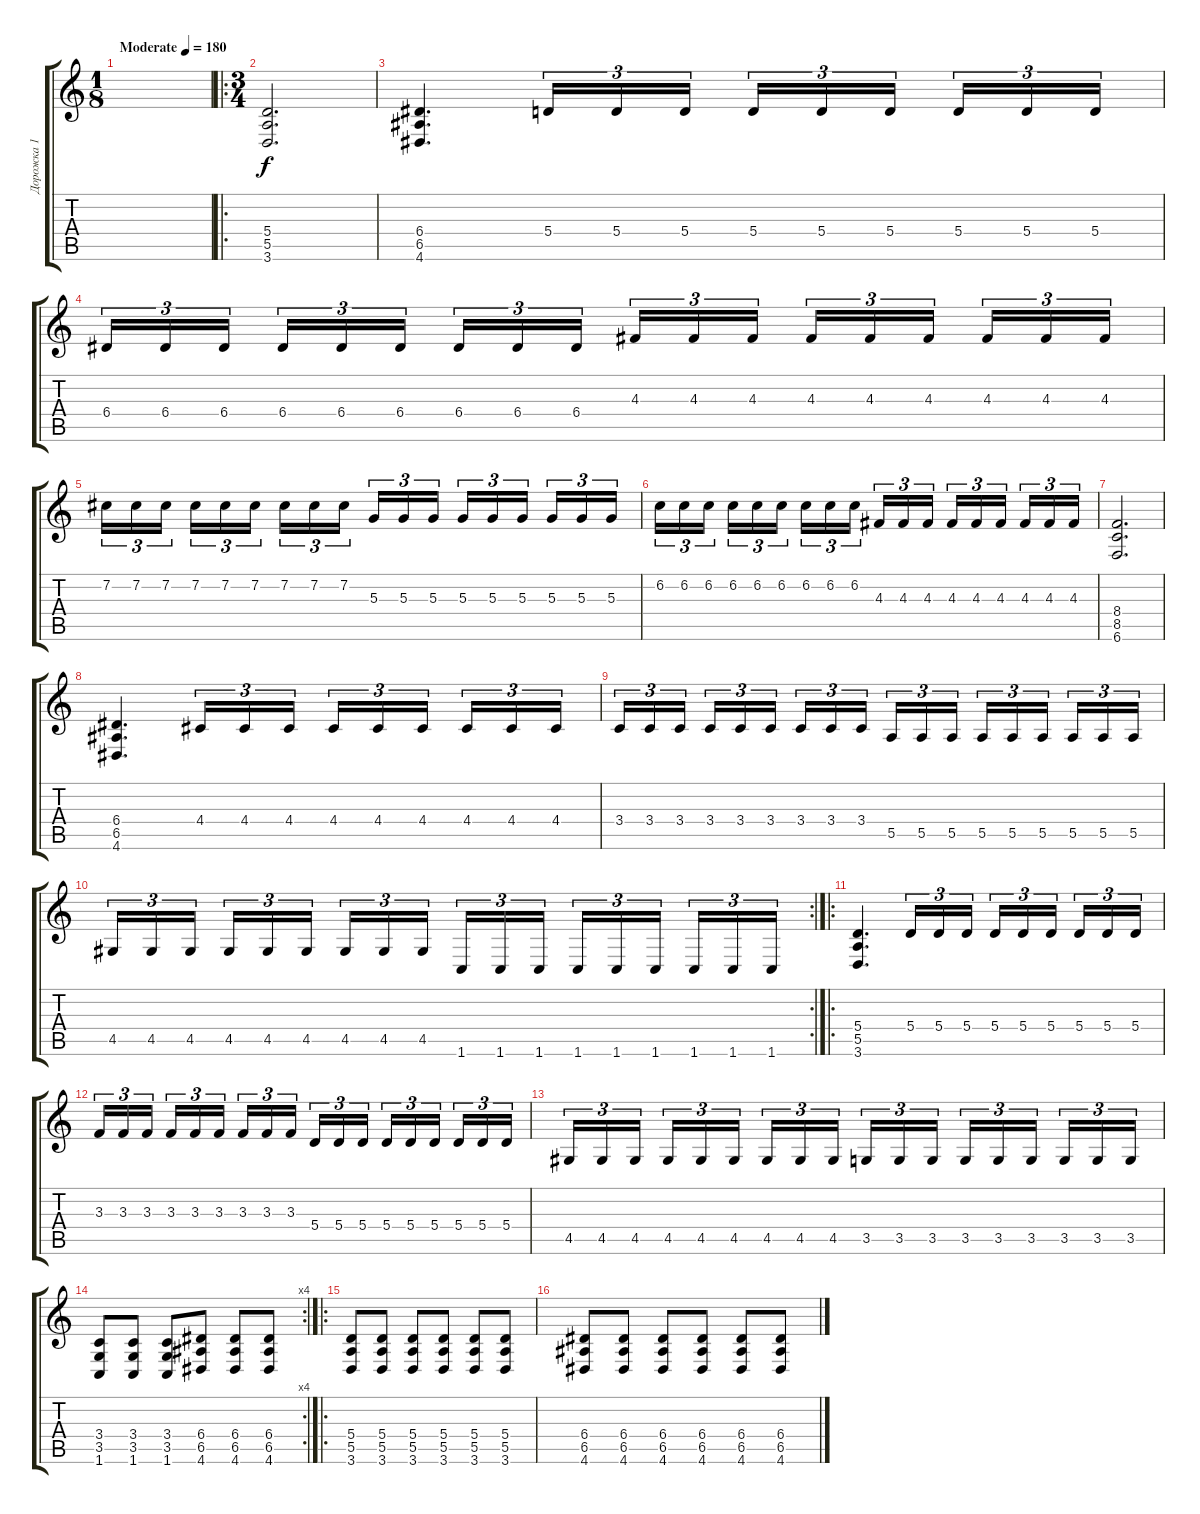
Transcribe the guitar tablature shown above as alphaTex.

\track ("Дорожка 1" "Дорожка 1") {instrument overdrivenguitar}
\staff {score tabs}
\tuning (B3 Gb3 D3 A2 E2 B1) {hide}
\ts (1 8)
\tempo (180 "Moderate")
\clef g2
\ks c
|
\ro
\ts (3 4)
(5.4 5.5 3.6).2{d} |
(6.4 6.5 4.6).4{d} 5.4.16{tu (3 2)} 5.4.16{tu (3 2)} 5.4.16{tu (3 2)} 5.4.16{tu (3 2)} 5.4.16{tu (3 2)} 5.4.16{tu (3 2) beam splitsecondary} 5.4.16{tu (3 2)} 5.4.16{tu (3 2)} 5.4.16{tu (3 2)} |
6.4.16{tu (3 2)} 6.4.16{tu (3 2)} 6.4.16{tu (3 2) beam splitsecondary} 6.4.16{tu (3 2)} 6.4.16{tu (3 2)} 6.4.16{tu (3 2)} 6.4.16{tu (3 2)} 6.4.16{tu (3 2)} 6.4.16{tu (3 2) beam splitsecondary} 4.3.16{tu (3 2)} 4.3.16{tu (3 2)} 4.3.16{tu (3 2)} 4.3.16{tu (3 2)} 4.3.16{tu (3 2)} 4.3.16{tu (3 2) beam splitsecondary} 4.3.16{tu (3 2)} 4.3.16{tu (3 2)} 4.3.16{tu (3 2)} |
7.2.16{tu (3 2)} 7.2.16{tu (3 2)} 7.2.16{tu (3 2) beam splitsecondary} 7.2.16{tu (3 2)} 7.2.16{tu (3 2)} 7.2.16{tu (3 2)} 7.2.16{tu (3 2)} 7.2.16{tu (3 2)} 7.2.16{tu (3 2) beam splitsecondary} 5.3.16{tu (3 2)} 5.3.16{tu (3 2)} 5.3.16{tu (3 2)} 5.3.16{tu (3 2)} 5.3.16{tu (3 2)} 5.3.16{tu (3 2) beam splitsecondary} 5.3.16{tu (3 2)} 5.3.16{tu (3 2)} 5.3.16{tu (3 2)} |
6.2.16{tu (3 2)} 6.2.16{tu (3 2)} 6.2.16{tu (3 2) beam splitsecondary} 6.2.16{tu (3 2)} 6.2.16{tu (3 2)} 6.2.16{tu (3 2)} 6.2.16{tu (3 2)} 6.2.16{tu (3 2)} 6.2.16{tu (3 2) beam splitsecondary} 4.3.16{tu (3 2)} 4.3.16{tu (3 2)} 4.3.16{tu (3 2)} 4.3.16{tu (3 2)} 4.3.16{tu (3 2)} 4.3.16{tu (3 2) beam splitsecondary} 4.3.16{tu (3 2)} 4.3.16{tu (3 2)} 4.3.16{tu (3 2)} |
(8.4 8.5 6.6).2{d} |
(6.4 6.5 4.6).4{d} 4.4.16{tu (3 2)} 4.4.16{tu (3 2)} 4.4.16{tu (3 2)} 4.4.16{tu (3 2)} 4.4.16{tu (3 2)} 4.4.16{tu (3 2) beam splitsecondary} 4.4.16{tu (3 2)} 4.4.16{tu (3 2)} 4.4.16{tu (3 2)} |
3.4.16{tu (3 2)} 3.4.16{tu (3 2)} 3.4.16{tu (3 2) beam splitsecondary} 3.4.16{tu (3 2)} 3.4.16{tu (3 2)} 3.4.16{tu (3 2)} 3.4.16{tu (3 2)} 3.4.16{tu (3 2)} 3.4.16{tu (3 2) beam splitsecondary} 5.5.16{tu (3 2)} 5.5.16{tu (3 2)} 5.5.16{tu (3 2)} 5.5.16{tu (3 2)} 5.5.16{tu (3 2)} 5.5.16{tu (3 2) beam splitsecondary} 5.5.16{tu (3 2)} 5.5.16{tu (3 2)} 5.5.16{tu (3 2)} |
\rc 2
4.5.16{tu (3 2)} 4.5.16{tu (3 2)} 4.5.16{tu (3 2) beam splitsecondary} 4.5.16{tu (3 2)} 4.5.16{tu (3 2)} 4.5.16{tu (3 2)} 4.5.16{tu (3 2)} 4.5.16{tu (3 2)} 4.5.16{tu (3 2) beam splitsecondary} 1.6.16{tu (3 2)} 1.6.16{tu (3 2)} 1.6.16{tu (3 2)} 1.6.16{tu (3 2)} 1.6.16{tu (3 2)} 1.6.16{tu (3 2) beam splitsecondary} 1.6.16{tu (3 2)} 1.6.16{tu (3 2)} 1.6.16{tu (3 2)} |
\ro
(5.4 5.5 3.6).4{d} 5.4.16{tu (3 2)} 5.4.16{tu (3 2)} 5.4.16{tu (3 2)} 5.4.16{tu (3 2)} 5.4.16{tu (3 2)} 5.4.16{tu (3 2) beam splitsecondary} 5.4.16{tu (3 2)} 5.4.16{tu (3 2)} 5.4.16{tu (3 2)} |
3.3.16{tu (3 2)} 3.3.16{tu (3 2)} 3.3.16{tu (3 2) beam splitsecondary} 3.3.16{tu (3 2)} 3.3.16{tu (3 2)} 3.3.16{tu (3 2)} 3.3.16{tu (3 2)} 3.3.16{tu (3 2)} 3.3.16{tu (3 2) beam splitsecondary} 5.4.16{tu (3 2)} 5.4.16{tu (3 2)} 5.4.16{tu (3 2)} 5.4.16{tu (3 2)} 5.4.16{tu (3 2)} 5.4.16{tu (3 2) beam splitsecondary} 5.4.16{tu (3 2)} 5.4.16{tu (3 2)} 5.4.16{tu (3 2)} |
4.5.16{tu (3 2)} 4.5.16{tu (3 2)} 4.5.16{tu (3 2) beam splitsecondary} 4.5.16{tu (3 2)} 4.5.16{tu (3 2)} 4.5.16{tu (3 2)} 4.5.16{tu (3 2)} 4.5.16{tu (3 2)} 4.5.16{tu (3 2) beam splitsecondary} 3.5.16{tu (3 2)} 3.5.16{tu (3 2)} 3.5.16{tu (3 2)} 3.5.16{tu (3 2)} 3.5.16{tu (3 2)} 3.5.16{tu (3 2) beam splitsecondary} 3.5.16{tu (3 2)} 3.5.16{tu (3 2)} 3.5.16{tu (3 2)} |
\rc 4
(3.4 3.5 1.6).8 (3.4 3.5 1.6).8 (3.4 3.5 1.6).8 (6.4 6.5 4.6).8 (6.4 6.5 4.6).8 (6.4 6.5 4.6).8 |
\ro
(5.4 5.5 3.6).8 (5.4 5.5 3.6).8 (5.4 5.5 3.6).8 (5.4 5.5 3.6).8 (5.4 5.5 3.6).8 (5.4 5.5 3.6).8 |
(6.4 6.5 4.6).8 (6.4 6.5 4.6).8 (6.4 6.5 4.6).8 (6.4 6.5 4.6).8 (6.4 6.5 4.6).8 (6.4 6.5 4.6).8
